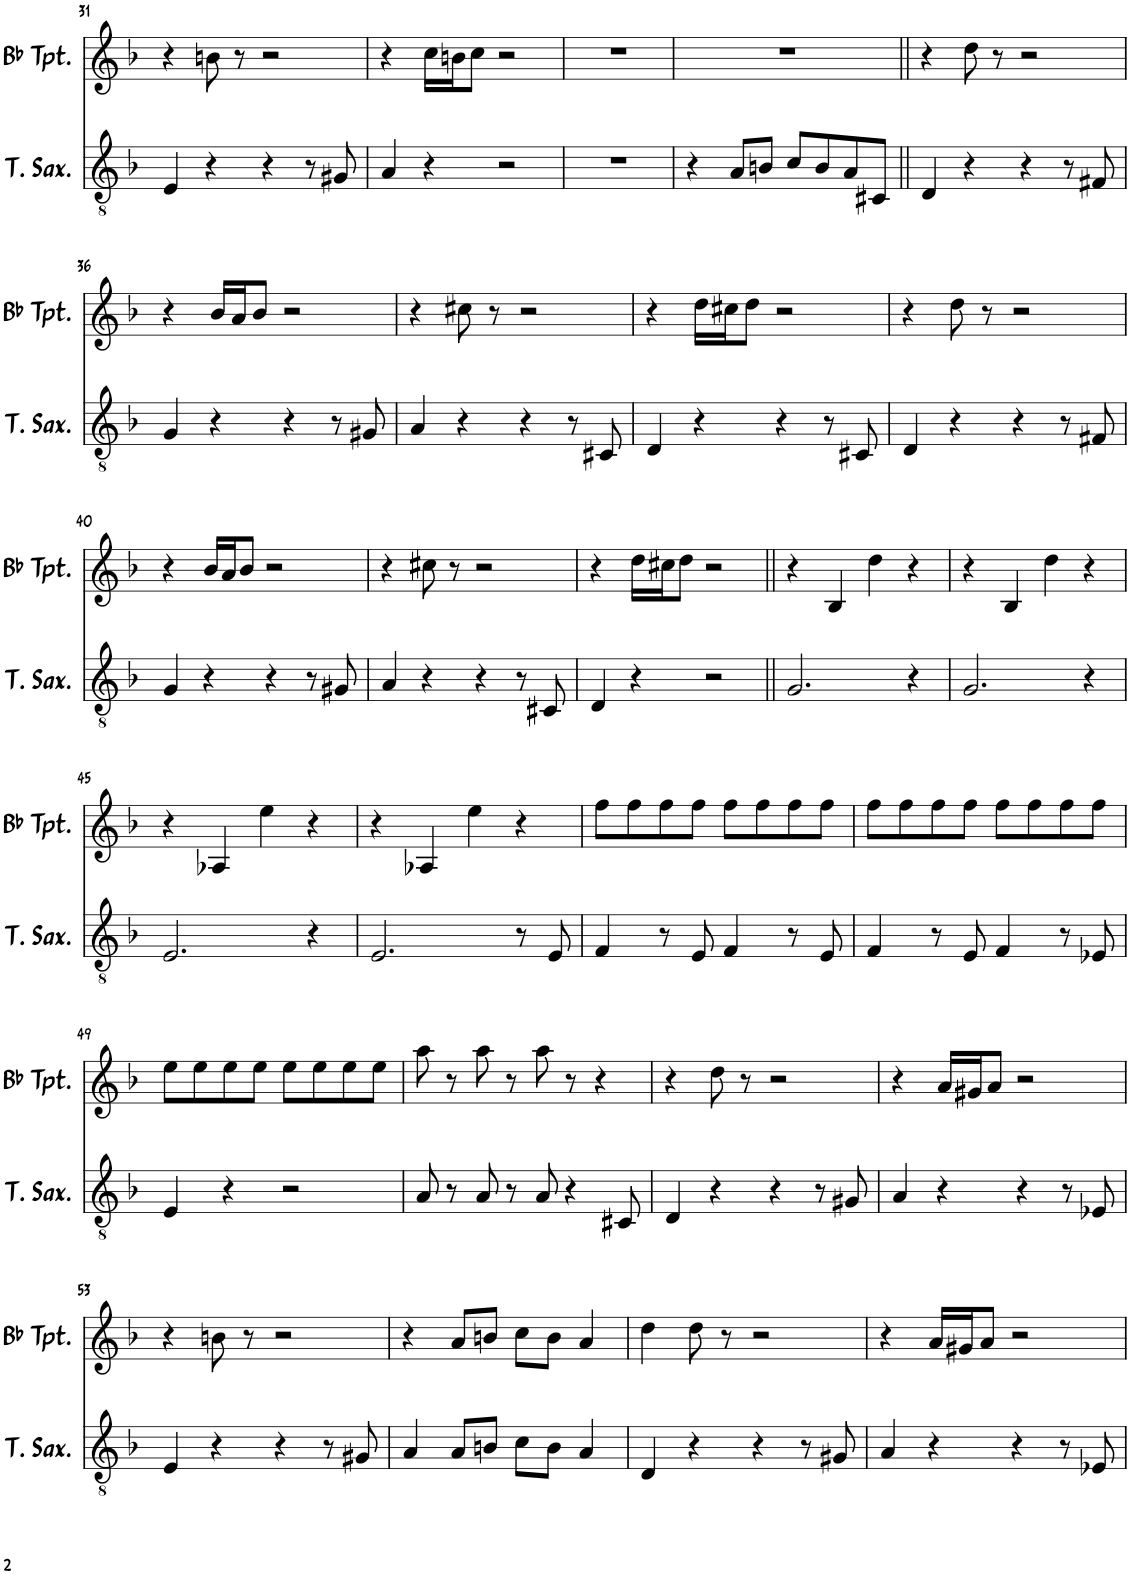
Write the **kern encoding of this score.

**kern	**kern
*part2	*part1
*staff2	*staff1
*I"Tenor Saxophone	*I"Bb Trumpet
*I'T. Sax.	*I'Bb Tpt.
!!LO:PB:g=z
*clefGv2	*clefG2
*ITrd8c14	*ITrd1c2
*k[b-]	*k[b-]
*M4/4	*M4/4
=31	=31
4E/	4r
4r	8bn\
.	8r
4r	2r
8r	.
8G#X/	.
=32	=32
4A/	4r
4r	16cc\LL
.	16bn\J
.	8cc\J
2r	2r
=33	=33
1r	1r
=34	=34
4r	1r
8A/L	.
8Bn/J	.
8c/L	.
8B/	.
8A/	.
8C#X/J	.
=35||	=35||
4D/	4r
4r	8dd\
.	8r
4r	2r
8r	.
8F#X/	.
!!LO:LB:g=z
=36	=36
4G/	4r
4r	16b-/LL
.	16a/J
.	8b-/J
4r	2r
8r	.
8G#X/	.
=37	=37
4A/	4r
4r	8cc#X\
.	8r
4r	2r
8r	.
8C#X/	.
=38	=38
4D/	4r
4r	16dd\LL
.	16cc#X\J
.	8dd\J
4r	2r
8r	.
8C#X/	.
=39	=39
4D/	4r
4r	8dd\
.	8r
4r	2r
8r	.
8F#X/	.
!!LO:LB:g=z
=40	=40
4G/	4r
4r	16b-/LL
.	16a/J
.	8b-/J
4r	2r
8r	.
8G#X/	.
=41	=41
4A/	4r
4r	8cc#X\
.	8r
4r	2r
8r	.
8C#X/	.
=42	=42
4D/	4r
4r	16dd\LL
.	16cc#X\J
.	8dd\J
2r	2r
=43||	=43||
2.G/	4r
.	4B-/
.	4dd\
4r	4r
=44	=44
2.G/	4r
.	4B-/
.	4dd\
4r	4r
!!LO:LB:g=z
=45	=45
2.E/	4r
.	4A-X/
.	4ee\
4r	4r
=46	=46
2.E/	4r
.	4A-X/
.	4ee\
8r	4r
8E/	.
=47	=47
4F/	8ff\L
.	8ff\
8r	8ff\
8E/	8ff\J
4F/	8ff\L
.	8ff\
8r	8ff\
8E/	8ff\J
=48	=48
4F/	8ff\L
.	8ff\
8r	8ff\
8E/	8ff\J
4F/	8ff\L
.	8ff\
8r	8ff\
8E-X/	8ff\J
!!LO:LB:g=z
=49	=49
4E/	8ee\L
.	8ee\
4r	8ee\
.	8ee\J
2r	8ee\L
.	8ee\
.	8ee\
.	8ee\J
=50	=50
8A/	8aa\
8r	8r
8A/	8aa\
8r	8r
8A/	8aa\
4r	8r
.	4r
8C#X/	.
=51	=51
4D/	4r
4r	8dd\
.	8r
4r	2r
8r	.
8G#X/	.
=52	=52
4A/	4r
4r	16a/LL
.	16g#X/J
.	8a/J
4r	2r
8r	.
8E-X/	.
!!LO:LB:g=z
=53	=53
4E/	4r
4r	8bn\
.	8r
4r	2r
8r	.
8G#X/	.
=54	=54
4A/	4r
8A/L	8a/L
8Bn/J	8bn/J
8c\L	8cc\L
8B\J	8b\J
4A/	4a/
=55	=55
4D/	4dd\
4r	8dd\
.	8r
4r	2r
8r	.
8G#X/	.
=56	=56
4A/	4r
4r	16a/LL
.	16g#X/J
.	8a/J
4r	2r
8r	.
8E-X/	.
=	=
*-	*-
